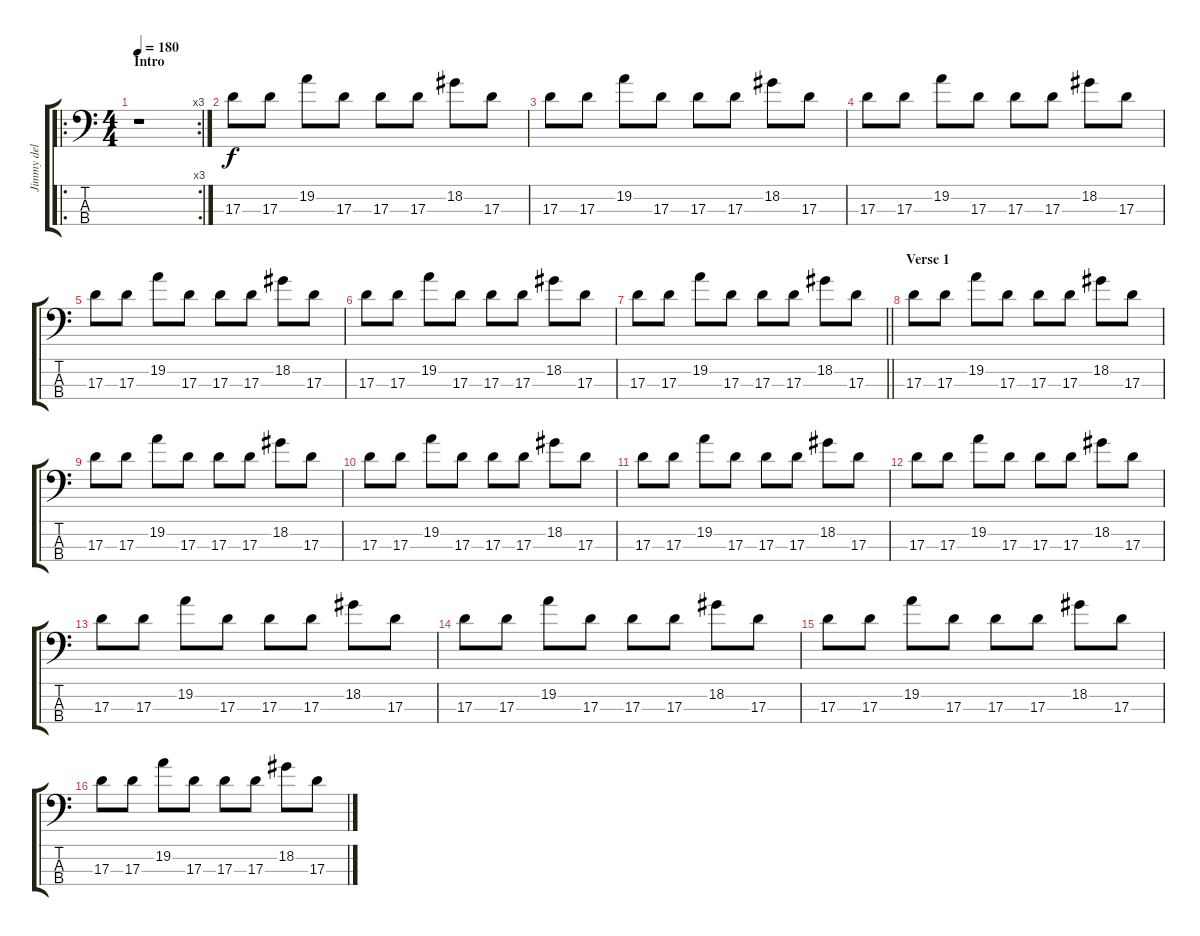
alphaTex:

\track ("Jimmy del Rivo / Lead bass" "Jimmy del ") {instrument electricbassfinger}
\staff {score tabs}
\tuning (G2 D2 A1 D1) {hide}
\ro
\rc 3
\ts (4 4)
\section ("" "Intro")
\tempo 180
\clef f4
\ks c
r.1{dy f instrument electricbassfinger} |
17.3.8 17.3.8 19.2.8 17.3.8 17.3.8 17.3.8 18.2.8 17.3.8 |
17.3.8 17.3.8 19.2.8 17.3.8 17.3.8 17.3.8 18.2.8 17.3.8 |
17.3.8 17.3.8 19.2.8 17.3.8 17.3.8 17.3.8 18.2.8 17.3.8 |
17.3.8 17.3.8 19.2.8 17.3.8 17.3.8 17.3.8 18.2.8 17.3.8 |
17.3.8 17.3.8 19.2.8 17.3.8 17.3.8 17.3.8 18.2.8 17.3.8 |
\barLineRight lightlight
17.3.8 17.3.8 19.2.8 17.3.8 17.3.8 17.3.8 18.2.8 17.3.8 |
\section ("" "Verse 1")
17.3.8 17.3.8 19.2.8 17.3.8 17.3.8 17.3.8 18.2.8 17.3.8 |
17.3.8 17.3.8 19.2.8 17.3.8 17.3.8 17.3.8 18.2.8 17.3.8 |
17.3.8 17.3.8 19.2.8 17.3.8 17.3.8 17.3.8 18.2.8 17.3.8 |
17.3.8 17.3.8 19.2.8 17.3.8 17.3.8 17.3.8 18.2.8 17.3.8 |
17.3.8 17.3.8 19.2.8 17.3.8 17.3.8 17.3.8 18.2.8 17.3.8 |
17.3.8 17.3.8 19.2.8 17.3.8 17.3.8 17.3.8 18.2.8 17.3.8 |
17.3.8 17.3.8 19.2.8 17.3.8 17.3.8 17.3.8 18.2.8 17.3.8 |
17.3.8 17.3.8 19.2.8 17.3.8 17.3.8 17.3.8 18.2.8 17.3.8 |
17.3.8 17.3.8 19.2.8 17.3.8 17.3.8 17.3.8 18.2.8 17.3.8
